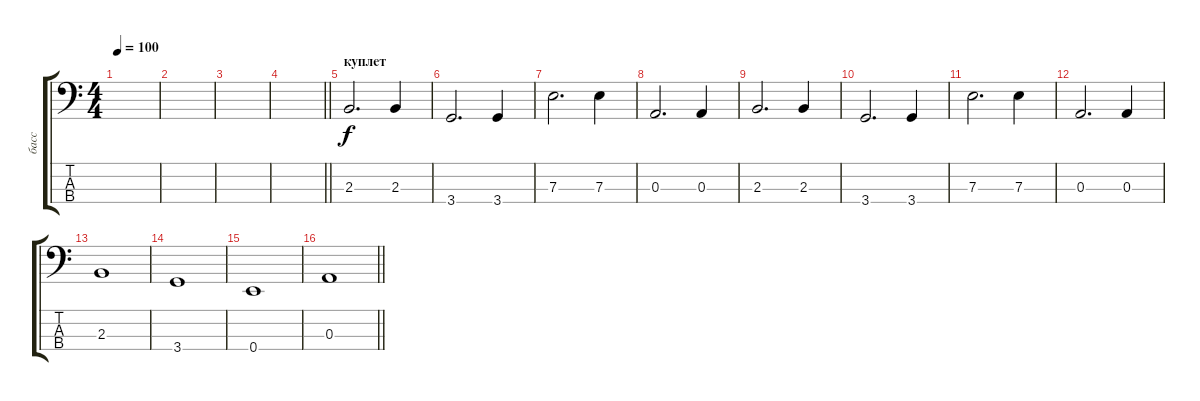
\track ("басс" "басс") {instrument electricbassfinger}
\staff {score tabs}
\tuning (G2 D2 A1 E1) {hide}
\ts (4 4)
\tempo 100
\clef f4
\ks c
|
|
|
\barLineRight lightlight
|
\section ("" "куплет")
2.3.2{d} 2.3.4 |
3.4.2{d} 3.4.4 |
7.3.2{d} 7.3.4 |
0.3.2{d} 0.3.4 |
2.3.2{d} 2.3.4 |
3.4.2{d} 3.4.4 |
7.3.2{d} 7.3.4 |
0.3.2{d} 0.3.4 |
2.3.1 |
3.4.1 |
0.4.1 |
\barLineRight lightlight
0.3.1
